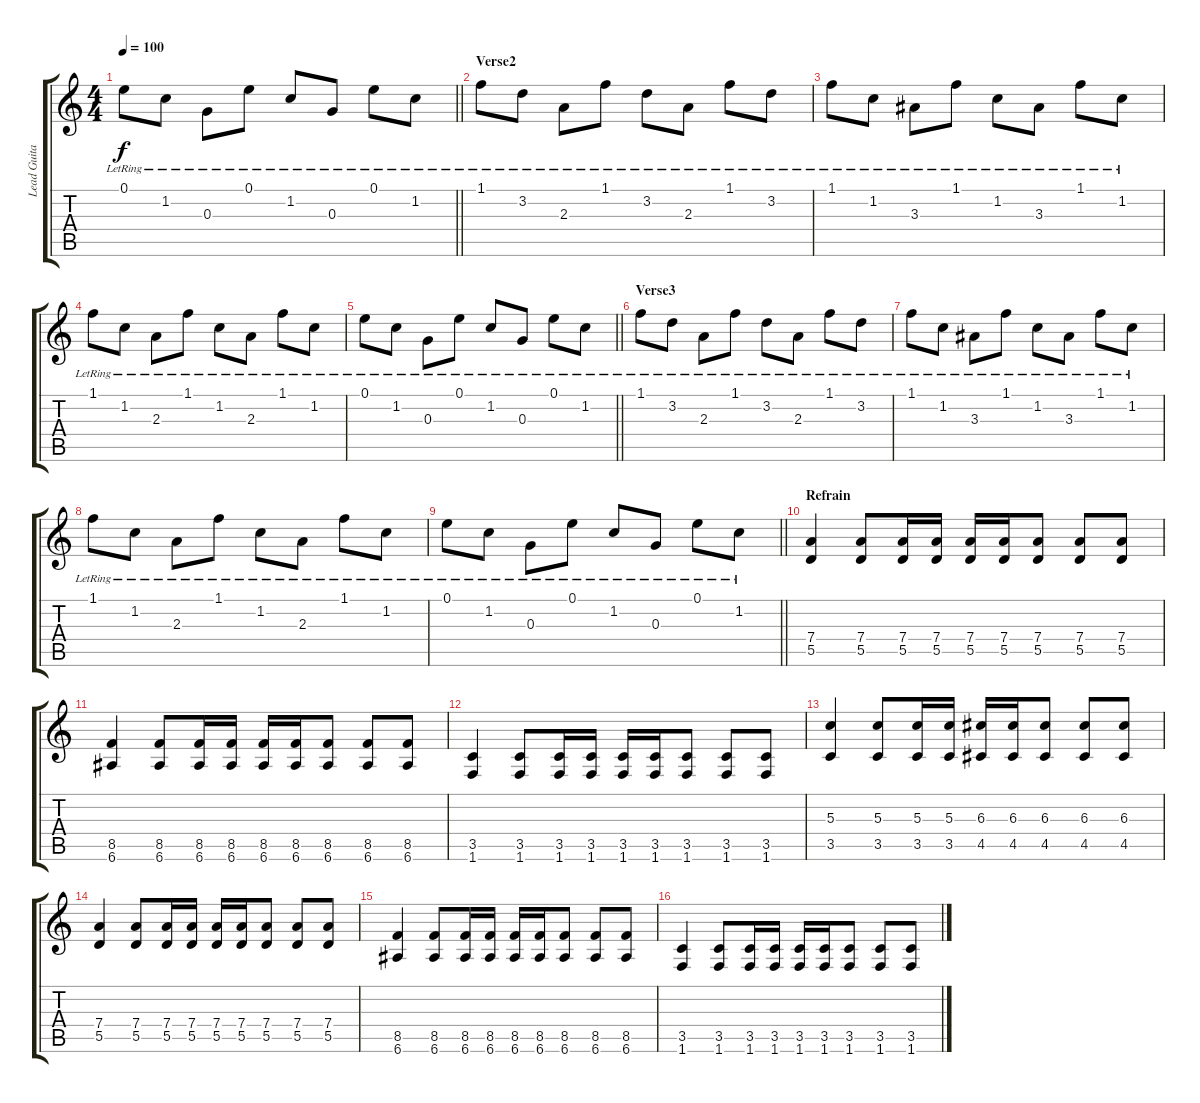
\track ("Lead Guitar" "Lead Guita") {instrument acousticguitarsteel}
\staff {score tabs}
\tuning (E4 B3 G3 D3 A2 E2) {hide}
\ts (4 4)
\tempo 100
\clef g2
\barLineRight lightlight
\ks c
0.1{lr}.8{dy f} 1.2{lr}.8 0.3{lr}.8 0.1{lr}.8 1.2{lr}.8 0.3{lr}.8 0.1{lr}.8 1.2{lr}.8 |
\section ("" "Verse2")
1.1{lr}.8 3.2{lr}.8 2.3{lr}.8 1.1{lr}.8 3.2{lr}.8 2.3{lr}.8 1.1{lr}.8 3.2{lr}.8 |
1.1{lr}.8 1.2{lr}.8 3.3{lr}.8 1.1{lr}.8 1.2{lr}.8 3.3{lr}.8 1.1{lr}.8 1.2{lr}.8 |
1.1{lr}.8 1.2{lr}.8 2.3{lr}.8 1.1{lr}.8 1.2{lr}.8 2.3{lr}.8 1.1{lr}.8 1.2{lr}.8 |
\barLineRight lightlight
0.1{lr}.8 1.2{lr}.8 0.3{lr}.8 0.1{lr}.8 1.2{lr}.8 0.3{lr}.8 0.1{lr}.8 1.2{lr}.8 |
\section ("" "Verse3")
1.1{lr}.8 3.2{lr}.8 2.3{lr}.8 1.1{lr}.8 3.2{lr}.8 2.3{lr}.8 1.1{lr}.8 3.2{lr}.8 |
1.1{lr}.8 1.2{lr}.8 3.3{lr}.8 1.1{lr}.8 1.2{lr}.8 3.3{lr}.8 1.1{lr}.8 1.2{lr}.8 |
1.1{lr}.8 1.2{lr}.8 2.3{lr}.8 1.1{lr}.8 1.2{lr}.8 2.3{lr}.8 1.1{lr}.8 1.2{lr}.8 |
\barLineRight lightlight
0.1{lr}.8 1.2{lr}.8 0.3{lr}.8 0.1{lr}.8 1.2{lr}.8 0.3{lr}.8 0.1{lr}.8 1.2{lr}.8 |
\section ("" "Refrain")
(7.4 5.5).4{volume 14 instrument overdrivenguitar} (7.4 5.5).8 (7.4 5.5).16 (7.4 5.5).16 (7.4 5.5).16 (7.4 5.5).16 (7.4 5.5).8 (7.4 5.5).8 (7.4 5.5).8 |
(8.5 6.6).4 (8.5 6.6).8 (8.5 6.6).16 (8.5 6.6).16 (8.5 6.6).16 (8.5 6.6).16 (8.5 6.6).8 (8.5 6.6).8 (8.5 6.6).8 |
(3.5 1.6).4 (3.5 1.6).8 (3.5 1.6).16 (3.5 1.6).16 (3.5 1.6).16 (3.5 1.6).16 (3.5 1.6).8 (3.5 1.6).8 (3.5 1.6).8 |
(5.3 3.5).4 (5.3 3.5).8 (5.3 3.5).16 (5.3 3.5).16 (6.3 4.5).16 (6.3 4.5).16 (6.3 4.5).8 (6.3 4.5).8 (6.3 4.5).8 |
(7.4 5.5).4 (7.4 5.5).8 (7.4 5.5).16 (7.4 5.5).16 (7.4 5.5).16 (7.4 5.5).16 (7.4 5.5).8 (7.4 5.5).8 (7.4 5.5).8 |
(8.5 6.6).4 (8.5 6.6).8 (8.5 6.6).16 (8.5 6.6).16 (8.5 6.6).16 (8.5 6.6).16 (8.5 6.6).8 (8.5 6.6).8 (8.5 6.6).8 |
(3.5 1.6).4 (3.5 1.6).8 (3.5 1.6).16 (3.5 1.6).16 (3.5 1.6).16 (3.5 1.6).16 (3.5 1.6).8 (3.5 1.6).8 (3.5 1.6).8
